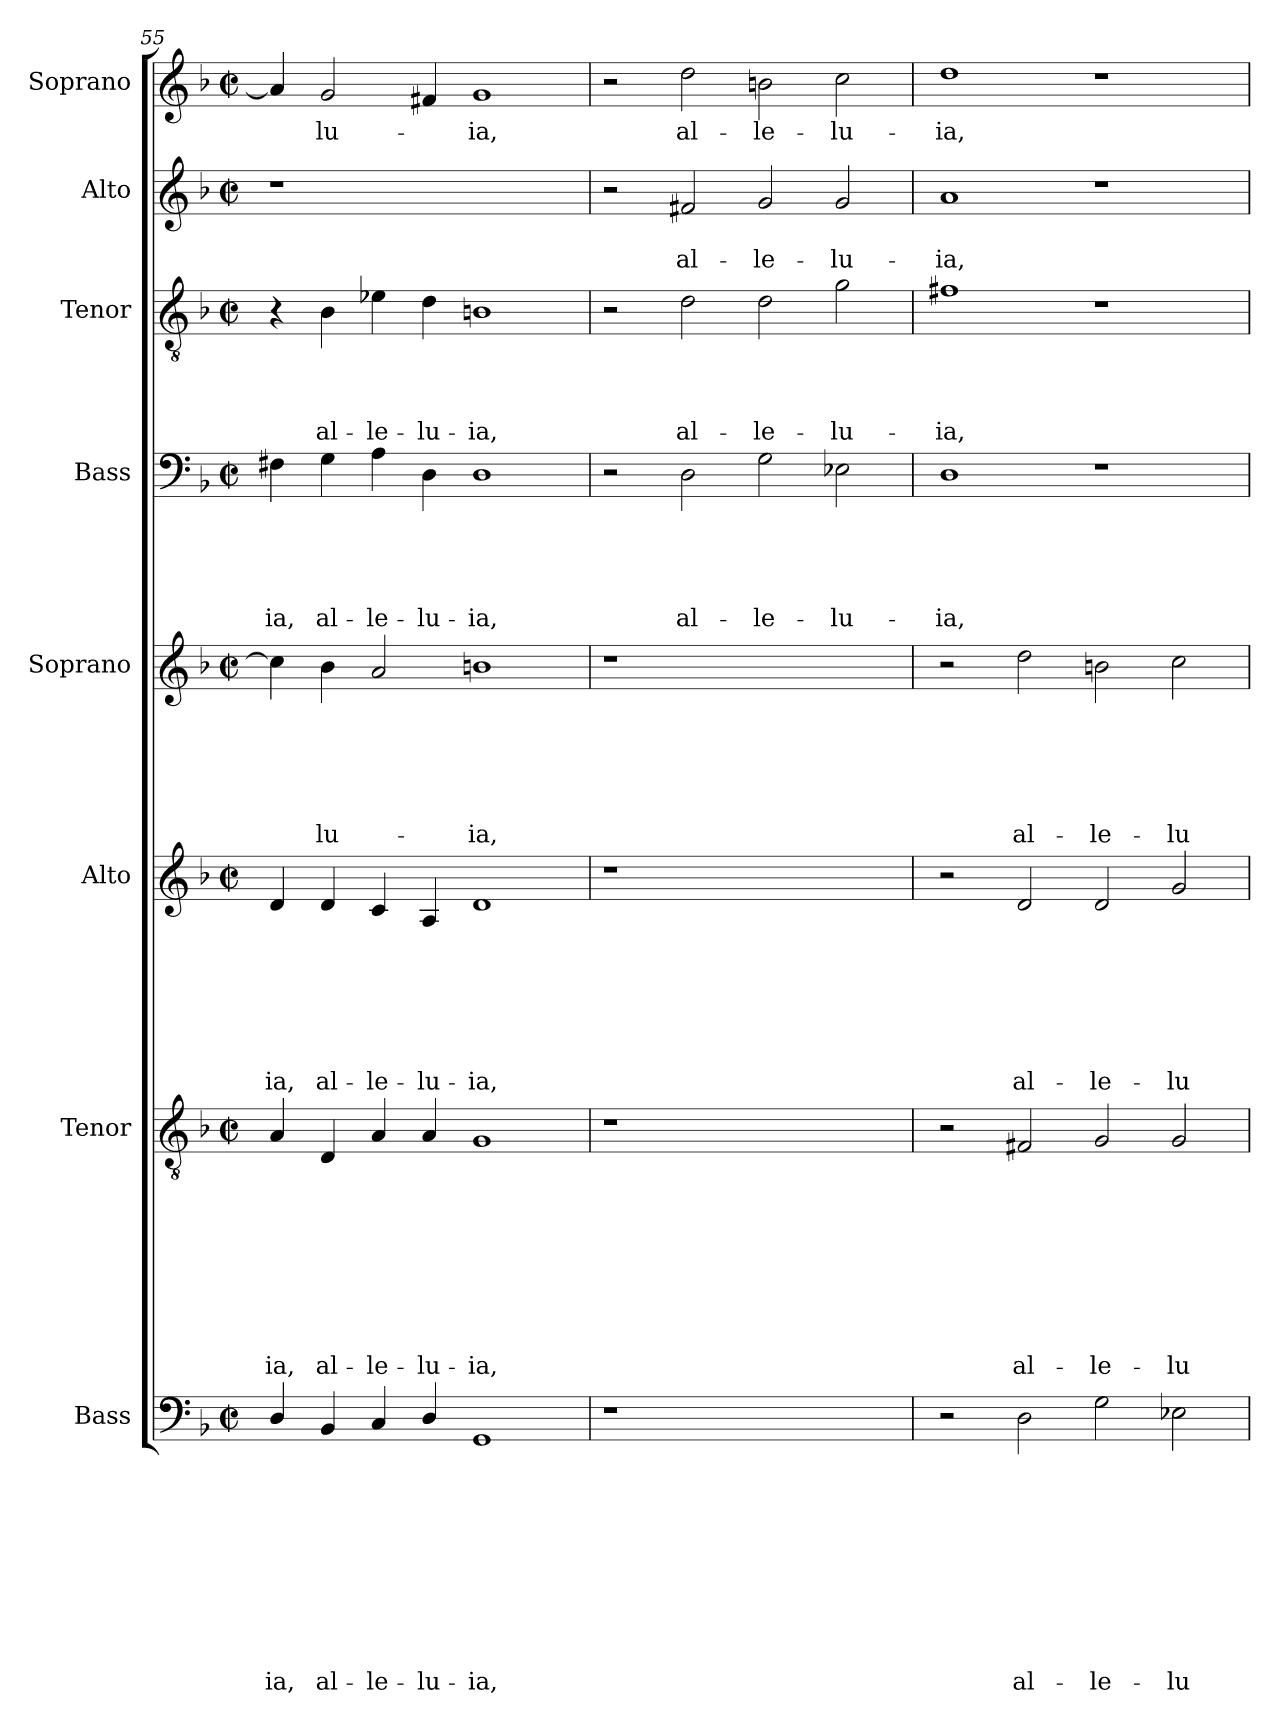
**kern	**text	**text	**text	**text	**text	**text	**text	**text	**text	**text	**kern	**text	**text	**text	**text	**text	**text	**text	**text	**text	**kern	**text	**text	**text	**text	**text	**text	**text	**kern	**text	**text	**text	**text	**text	**text	**kern	**text	**text	**text	**text	**text	**kern	**text	**text	**text	**text	**kern	**text	**text	**kern	**text
*part8	*part8	*part8	*part8	*part8	*part8	*part8	*part8	*part8	*part8	*part8	*part7	*part7	*part7	*part7	*part7	*part7	*part7	*part7	*part7	*part7	*part6	*part6	*part6	*part6	*part6	*part6	*part6	*part6	*part5	*part5	*part5	*part5	*part5	*part5	*part5	*part4	*part4	*part4	*part4	*part4	*part4	*part3	*part3	*part3	*part3	*part3	*part2	*part2	*part2	*part1	*part1
*staff8	*staff8	*staff8	*staff8	*staff8	*staff8	*staff8	*staff8	*staff8	*staff8	*staff8	*staff7	*staff7	*staff7	*staff7	*staff7	*staff7	*staff7	*staff7	*staff7	*staff7	*staff6	*staff6	*staff6	*staff6	*staff6	*staff6	*staff6	*staff6	*staff5	*staff5	*staff5	*staff5	*staff5	*staff5	*staff5	*staff4	*staff4	*staff4	*staff4	*staff4	*staff4	*staff3	*staff3	*staff3	*staff3	*staff3	*staff2	*staff2	*staff2	*staff1	*staff1
*I"Bass	*	*	*	*	*	*	*	*	*	*	*I"Tenor	*	*	*	*	*	*	*	*	*	*I"Alto	*	*	*	*	*	*	*	*I"Soprano	*	*	*	*	*	*	*I"Bass	*	*	*	*	*	*I"Tenor	*	*	*	*	*I"Alto	*	*	*I"Soprano	*
*I'B.	*	*	*	*	*	*	*	*	*	*	*I'T.	*	*	*	*	*	*	*	*	*	*I'A. 2	*	*	*	*	*	*	*	*I'S.	*	*	*	*	*	*	*I'B.	*	*	*	*	*	*I'T.	*	*	*	*	*I'A.	*	*	*I'S.	*
*clefF4	*	*	*	*	*	*	*	*	*	*	*clefGv2	*	*	*	*	*	*	*	*	*	*clefG2	*	*	*	*	*	*	*	*clefG2	*	*	*	*	*	*	*clefF4	*	*	*	*	*	*clefGv2	*	*	*	*	*clefG2	*	*	*clefG2	*
*k[b-]	*	*	*	*	*	*	*	*	*	*	*k[b-]	*	*	*	*	*	*	*	*	*	*k[b-]	*	*	*	*	*	*	*	*k[b-]	*	*	*	*	*	*	*k[b-]	*	*	*	*	*	*k[b-]	*	*	*	*	*k[b-]	*	*	*k[b-]	*
*F:	*	*	*	*	*	*	*	*	*	*	*F:	*	*	*	*	*	*	*	*	*	*F:	*	*	*	*	*	*	*	*F:	*	*	*	*	*	*	*F:	*	*	*	*	*	*F:	*	*	*	*	*F:	*	*	*F:	*
*M2/2	*	*	*	*	*	*	*	*	*	*	*M2/2	*	*	*	*	*	*	*	*	*	*M2/2	*	*	*	*	*	*	*	*M2/2	*	*	*	*	*	*	*M2/2	*	*	*	*	*	*M2/2	*	*	*	*	*M2/2	*	*	*M2/2	*
*met(c|)	*	*	*	*	*	*	*	*	*	*	*met(c|)	*	*	*	*	*	*	*	*	*	*met(c|)	*	*	*	*	*	*	*	*met(c|)	*	*	*	*	*	*	*met(c|)	*	*	*	*	*	*met(c|)	*	*	*	*	*met(c|)	*	*	*met(c|)	*
=55	=55	=55	=55	=55	=55	=55	=55	=55	=55	=55	=55	=55	=55	=55	=55	=55	=55	=55	=55	=55	=55	=55	=55	=55	=55	=55	=55	=55	=55	=55	=55	=55	=55	=55	=55	=55	=55	=55	=55	=55	=55	=55	=55	=55	=55	=55	=55	=55	=55	=55	=55
!	!	!	!	!	!	!	!	!	!	!LO:LY:b	!	!	!	!	!	!	!	!	!	!LO:LY:b	!	!	!	!	!	!	!	!LO:LY:b	!	!	!	!	!	!	!	!	!	!	!	!	!LO:LY:b	!	!	!	!	!	!LO:N:vis=1	!	!	!	!
4D/	.	.	.	.	.	.	.	.	.	-ia,	4A/	.	.	.	.	.	.	.	.	-ia,	4d/	.	.	.	.	.	.	-ia,	4cc\]	.	.	.	.	.	.	4F#X\	.	.	.	.	-ia,	4r	.	.	.	.	1r	.	.	4a/]	.
!	!	!	!	!	!	!	!	!	!	!LO:LY:b	!	!	!	!	!	!	!	!	!	!LO:LY:b	!	!	!	!	!	!	!	!LO:LY:b	!	!	!	!	!	!	!LO:LY:b	!	!	!	!	!	!LO:LY:b	!	!	!	!	!LO:LY:b	!	!	!	!	!LO:LY:b
4BB-/	.	.	.	.	.	.	.	.	.	al-	4D/	.	.	.	.	.	.	.	.	al-	4d/	.	.	.	.	.	.	al-	4b-\	.	.	.	.	.	-lu-	4G\	.	.	.	.	al-	4B-\	.	.	.	al-	.	.	.	2g/	-lu-
!	!	!	!	!	!	!	!	!	!	!LO:LY:b	!	!	!	!	!	!	!	!	!	!LO:LY:b	!	!	!	!	!	!	!	!LO:LY:b	!	!	!	!	!	!	!	!	!	!	!	!	!LO:LY:b	!	!	!	!	!LO:LY:b	!	!	!	!	!
4C/	.	.	.	.	.	.	.	.	.	-le-	4A/	.	.	.	.	.	.	.	.	-le-	4c/	.	.	.	.	.	.	-le-	2a/	.	.	.	.	.	.	4A\	.	.	.	.	-le-	4e-X\	.	.	.	-le-	.	.	.	.	.
!	!	!	!	!	!	!	!	!	!	!LO:LY:b	!	!	!	!	!	!	!	!	!	!LO:LY:b	!	!	!	!	!	!	!	!LO:LY:b	!	!	!	!	!	!	!	!	!	!	!	!	!LO:LY:b	!	!	!	!	!LO:LY:b	!	!	!	!	!
4D/	.	.	.	.	.	.	.	.	.	-lu-	4A/	.	.	.	.	.	.	.	.	-lu-	4A/	.	.	.	.	.	.	-lu-	.	.	.	.	.	.	.	4D\	.	.	.	.	-lu-	4d\	.	.	.	-lu-	.	.	.	4f#X/	.
!	!	!	!	!	!	!	!	!	!	!LO:LY:b	!	!	!	!	!	!	!	!	!	!LO:LY:b	!	!	!	!	!	!	!	!LO:LY:b	!	!	!	!	!	!	!LO:LY:b	!	!	!	!	!	!LO:LY:b	!	!	!	!	!LO:LY:b	!	!	!	!	!LO:LY:b
1GG	.	.	.	.	.	.	.	.	.	-ia,	1G	.	.	.	.	.	.	.	.	-ia,	1d	.	.	.	.	.	.	-ia,	1bn	.	.	.	.	.	-ia,	1D	.	.	.	.	-ia,	1Bn	.	.	.	-ia,	1ryy	.	.	1g	-ia,
=56	=56	=56	=56	=56	=56	=56	=56	=56	=56	=56	=56	=56	=56	=56	=56	=56	=56	=56	=56	=56	=56	=56	=56	=56	=56	=56	=56	=56	=56	=56	=56	=56	=56	=56	=56	=56	=56	=56	=56	=56	=56	=56	=56	=56	=56	=56	=56	=56	=56	=56	=56
!LO:N:vis=1	!	!	!	!	!	!	!	!	!	!	!LO:N:vis=1	!	!	!	!	!	!	!	!	!	!LO:N:vis=1	!	!	!	!	!	!	!	!LO:N:vis=1	!	!	!	!	!	!	!	!	!	!	!	!	!	!	!	!	!	!	!	!	!	!
1r	.	.	.	.	.	.	.	.	.	.	1r	.	.	.	.	.	.	.	.	.	1r	.	.	.	.	.	.	.	1r	.	.	.	.	.	.	2r	.	.	.	.	.	2r	.	.	.	.	2r	.	.	2r	.
!	!	!	!	!	!	!	!	!	!	!	!	!	!	!	!	!	!	!	!	!	!	!	!	!	!	!	!	!	!	!	!	!	!	!	!	!	!	!	!	!	!LO:LY:b	!	!	!	!	!LO:LY:b	!	!	!LO:LY:b	!	!LO:LY:b
.	.	.	.	.	.	.	.	.	.	.	.	.	.	.	.	.	.	.	.	.	.	.	.	.	.	.	.	.	.	.	.	.	.	.	.	2D\	.	.	.	.	al-	2d\	.	.	.	al-	2f#X/	.	al-	2dd\	al-
!	!	!	!	!	!	!	!	!	!	!	!	!	!	!	!	!	!	!	!	!	!	!	!	!	!	!	!	!	!	!	!	!	!	!	!	!	!	!	!	!	!LO:LY:b	!	!	!	!	!LO:LY:b	!	!	!LO:LY:b	!	!LO:LY:b
1ryy	.	.	.	.	.	.	.	.	.	.	1ryy	.	.	.	.	.	.	.	.	.	1ryy	.	.	.	.	.	.	.	1ryy	.	.	.	.	.	.	2G\	.	.	.	.	-le-	2d\	.	.	.	-le-	2g/	.	-le-	2bn\	-le-
!	!	!	!	!	!	!	!	!	!	!	!	!	!	!	!	!	!	!	!	!	!	!	!	!	!	!	!	!	!	!	!	!	!	!	!	!	!	!	!	!	!LO:LY:b	!	!	!	!	!LO:LY:b	!	!	!LO:LY:b	!	!LO:LY:b
.	.	.	.	.	.	.	.	.	.	.	.	.	.	.	.	.	.	.	.	.	.	.	.	.	.	.	.	.	.	.	.	.	.	.	.	2E-X\	.	.	.	.	-lu-	2g\	.	.	.	-lu-	2g/	.	-lu-	2cc\	-lu-
!!LO:PB:g=z
=57	=57	=57	=57	=57	=57	=57	=57	=57	=57	=57	=57	=57	=57	=57	=57	=57	=57	=57	=57	=57	=57	=57	=57	=57	=57	=57	=57	=57	=57	=57	=57	=57	=57	=57	=57	=57	=57	=57	=57	=57	=57	=57	=57	=57	=57	=57	=57	=57	=57	=57	=57
!	!	!	!	!	!	!	!	!	!	!	!	!	!	!	!	!	!	!	!	!	!	!	!	!	!	!	!	!	!	!	!	!	!	!	!	!	!	!	!	!	!LO:LY:b	!	!	!	!	!LO:LY:b	!	!	!LO:LY:b	!	!LO:LY:b
2r	.	.	.	.	.	.	.	.	.	.	2r	.	.	.	.	.	.	.	.	.	2r	.	.	.	.	.	.	.	2r	.	.	.	.	.	.	1D	.	.	.	.	-ia,	1f#X	.	.	.	-ia,	1a	.	-ia,	1dd	-ia,
!	!	!	!	!	!	!	!	!	!	!LO:LY:b	!	!	!	!	!	!	!	!	!	!LO:LY:b	!	!	!	!	!	!	!	!LO:LY:b	!	!	!	!	!	!	!LO:LY:b	!	!	!	!	!	!	!	!	!	!	!	!	!	!	!	!
2D\	.	.	.	.	.	.	.	.	.	al-	2F#X/	.	.	.	.	.	.	.	.	al-	2d/	.	.	.	.	.	.	al-	2dd\	.	.	.	.	.	al-	.	.	.	.	.	.	.	.	.	.	.	.	.	.	.	.
!	!	!	!	!	!	!	!	!	!	!LO:LY:b	!	!	!	!	!	!	!	!	!	!LO:LY:b	!	!	!	!	!	!	!	!LO:LY:b	!	!	!	!	!	!	!LO:LY:b	!	!	!	!	!	!	!	!	!	!	!	!	!	!	!	!
2G\	.	.	.	.	.	.	.	.	.	-le-	2G/	.	.	.	.	.	.	.	.	-le-	2d/	.	.	.	.	.	.	-le-	2bn\	.	.	.	.	.	-le-	1r	.	.	.	.	.	1r	.	.	.	.	1r	.	.	1r	.
!	!	!	!	!	!	!	!	!	!	!LO:LY:b	!	!	!	!	!	!	!	!	!	!LO:LY:b	!	!	!	!	!	!	!	!LO:LY:b	!	!	!	!	!	!	!LO:LY:b	!	!	!	!	!	!	!	!	!	!	!	!	!	!	!	!
2E-X\	.	.	.	.	.	.	.	.	.	-lu-	2G/	.	.	.	.	.	.	.	.	-lu-	2g/	.	.	.	.	.	.	-lu-	2cc\	.	.	.	.	.	-lu-	.	.	.	.	.	.	.	.	.	.	.	.	.	.	.	.
=	=	=	=	=	=	=	=	=	=	=	=	=	=	=	=	=	=	=	=	=	=	=	=	=	=	=	=	=	=	=	=	=	=	=	=	=	=	=	=	=	=	=	=	=	=	=	=	=	=	=	=
*-	*-	*-	*-	*-	*-	*-	*-	*-	*-	*-	*-	*-	*-	*-	*-	*-	*-	*-	*-	*-	*-	*-	*-	*-	*-	*-	*-	*-	*-	*-	*-	*-	*-	*-	*-	*-	*-	*-	*-	*-	*-	*-	*-	*-	*-	*-	*-	*-	*-	*-	*-
